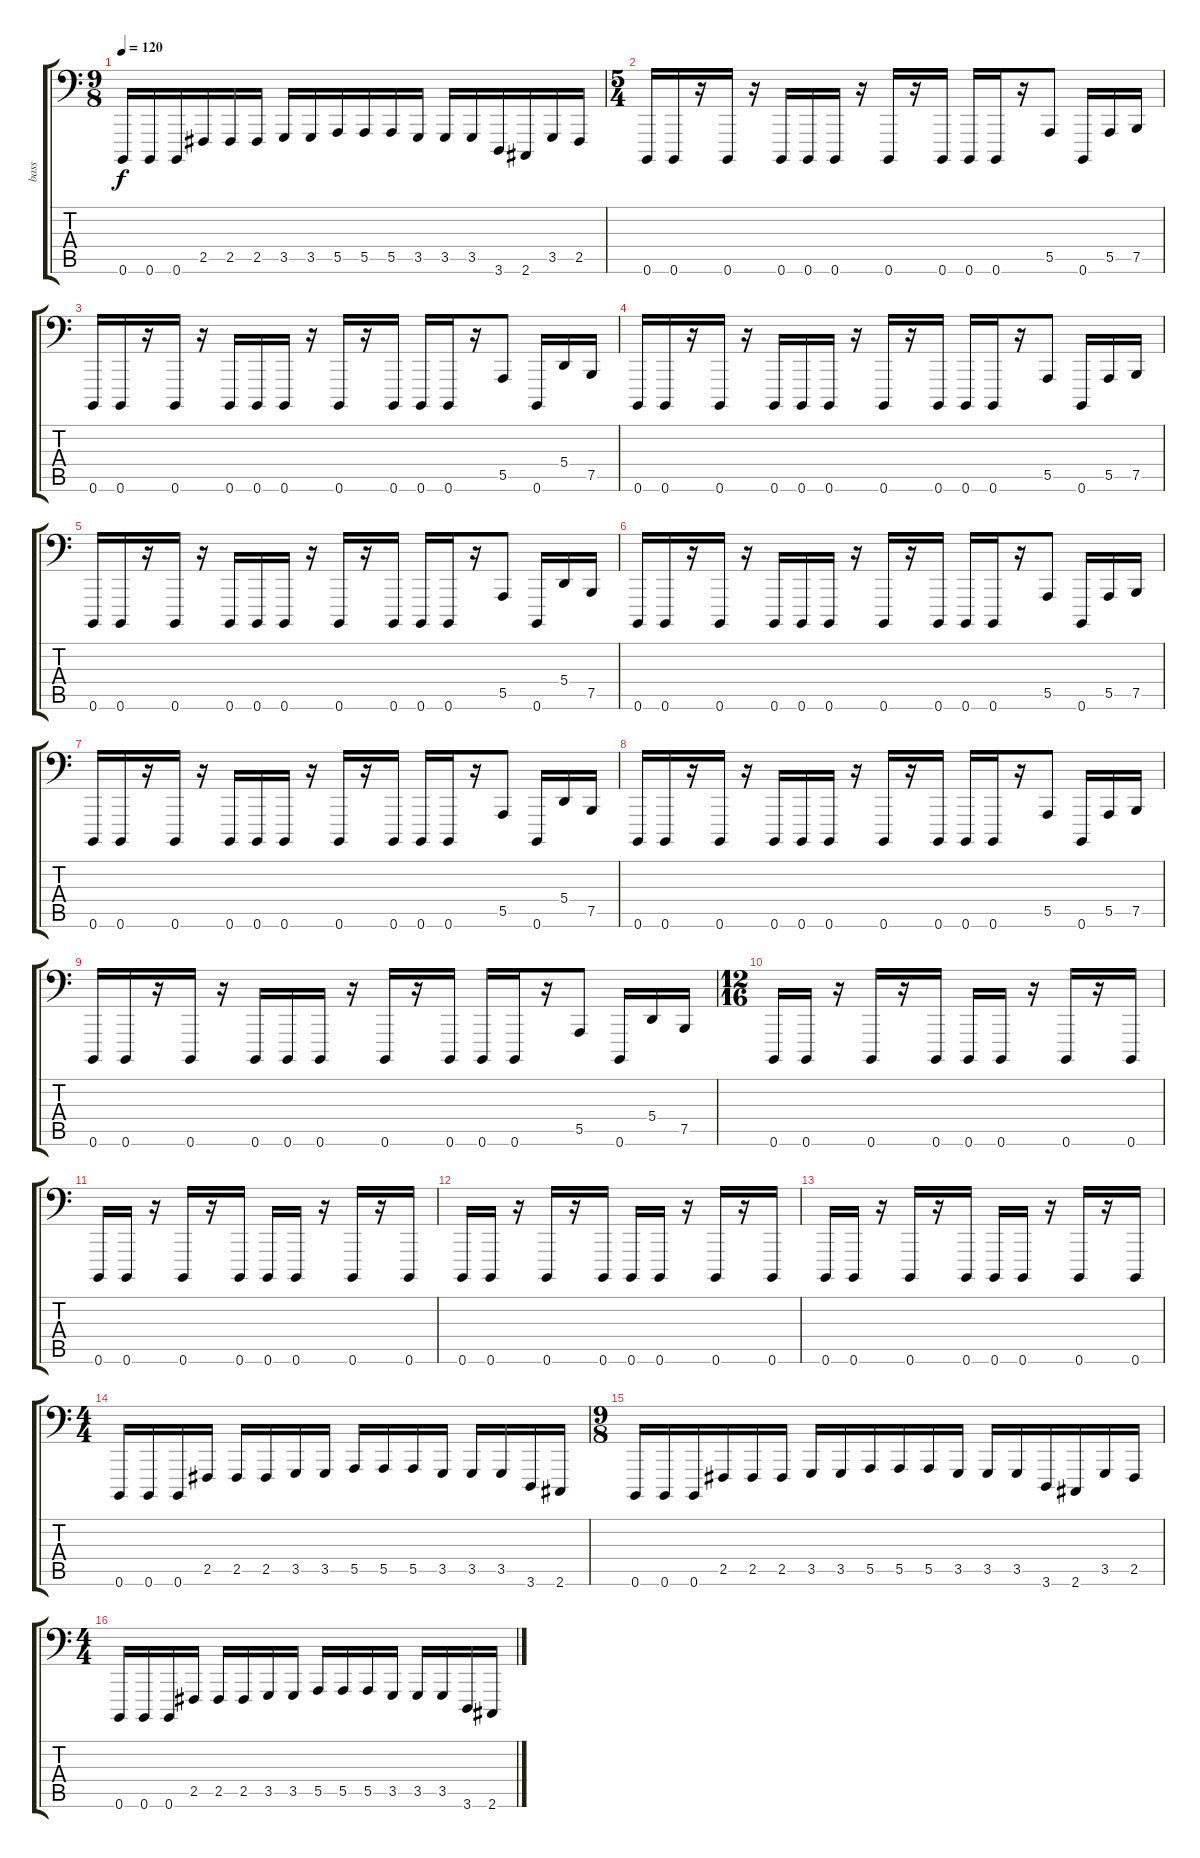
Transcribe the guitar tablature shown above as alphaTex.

\track ("bass" "bass") {instrument brightacousticpiano}
\staff {score tabs}
\tuning (C3 G2 D2 A1 E1 B0) {hide}
\ts (9 8)
\tempo 120
\clef f4
\ks c
0.6.16{dy f} 0.6.16 0.6.16 2.5.16 2.5.16 2.5.16 3.5.16 3.5.16 5.5.16 5.5.16 5.5.16 3.5.16 3.5.16 3.5.16 3.6.16 2.6.16 3.5.16 2.5.16 |
\ts (5 4)
0.6.16 0.6.16 r.16 0.6.16 r.16 0.6.16 0.6.16 0.6.16 r.16 0.6.16 r.16 0.6.16 0.6.16 0.6.16 r.16 5.5.8 0.6.16 5.5.16 7.5.16 |
0.6.16 0.6.16 r.16 0.6.16 r.16 0.6.16 0.6.16 0.6.16 r.16 0.6.16 r.16 0.6.16 0.6.16 0.6.16 r.16 5.5.8 0.6.16 5.4.16 7.5.16 |
0.6.16 0.6.16 r.16 0.6.16 r.16 0.6.16 0.6.16 0.6.16 r.16 0.6.16 r.16 0.6.16 0.6.16 0.6.16 r.16 5.5.8 0.6.16 5.5.16 7.5.16 |
0.6.16 0.6.16 r.16 0.6.16 r.16 0.6.16 0.6.16 0.6.16 r.16 0.6.16 r.16 0.6.16 0.6.16 0.6.16 r.16 5.5.8 0.6.16 5.4.16 7.5.16 |
0.6.16 0.6.16 r.16 0.6.16 r.16 0.6.16 0.6.16 0.6.16 r.16 0.6.16 r.16 0.6.16 0.6.16 0.6.16 r.16 5.5.8 0.6.16 5.5.16 7.5.16 |
0.6.16 0.6.16 r.16 0.6.16 r.16 0.6.16 0.6.16 0.6.16 r.16 0.6.16 r.16 0.6.16 0.6.16 0.6.16 r.16 5.5.8 0.6.16 5.4.16 7.5.16 |
0.6.16 0.6.16 r.16 0.6.16 r.16 0.6.16 0.6.16 0.6.16 r.16 0.6.16 r.16 0.6.16 0.6.16 0.6.16 r.16 5.5.8 0.6.16 5.5.16 7.5.16 |
0.6.16 0.6.16 r.16 0.6.16 r.16 0.6.16 0.6.16 0.6.16 r.16 0.6.16 r.16 0.6.16 0.6.16 0.6.16 r.16 5.5.8 0.6.16 5.4.16 7.5.16 |
\ts (12 16)
0.6.16 0.6.16 r.16 0.6.16 r.16 0.6.16 0.6.16 0.6.16 r.16 0.6.16 r.16 0.6.16 |
0.6.16 0.6.16 r.16 0.6.16 r.16 0.6.16 0.6.16 0.6.16 r.16 0.6.16 r.16 0.6.16 |
0.6.16 0.6.16 r.16 0.6.16 r.16 0.6.16 0.6.16 0.6.16 r.16 0.6.16 r.16 0.6.16 |
0.6.16 0.6.16 r.16 0.6.16 r.16 0.6.16 0.6.16 0.6.16 r.16 0.6.16 r.16 0.6.16 |
\ts (4 4)
0.6.16 0.6.16 0.6.16 2.5.16 2.5.16 2.5.16 3.5.16 3.5.16 5.5.16 5.5.16 5.5.16 3.5.16 3.5.16 3.5.16 3.6.16 2.6.16 |
\ts (9 8)
0.6.16 0.6.16 0.6.16 2.5.16 2.5.16 2.5.16 3.5.16 3.5.16 5.5.16 5.5.16 5.5.16 3.5.16 3.5.16 3.5.16 3.6.16 2.6.16 3.5.16 2.5.16 |
\ts (4 4)
0.6.16 0.6.16 0.6.16 2.5.16 2.5.16 2.5.16 3.5.16 3.5.16 5.5.16 5.5.16 5.5.16 3.5.16 3.5.16 3.5.16 3.6.16 2.6.16
